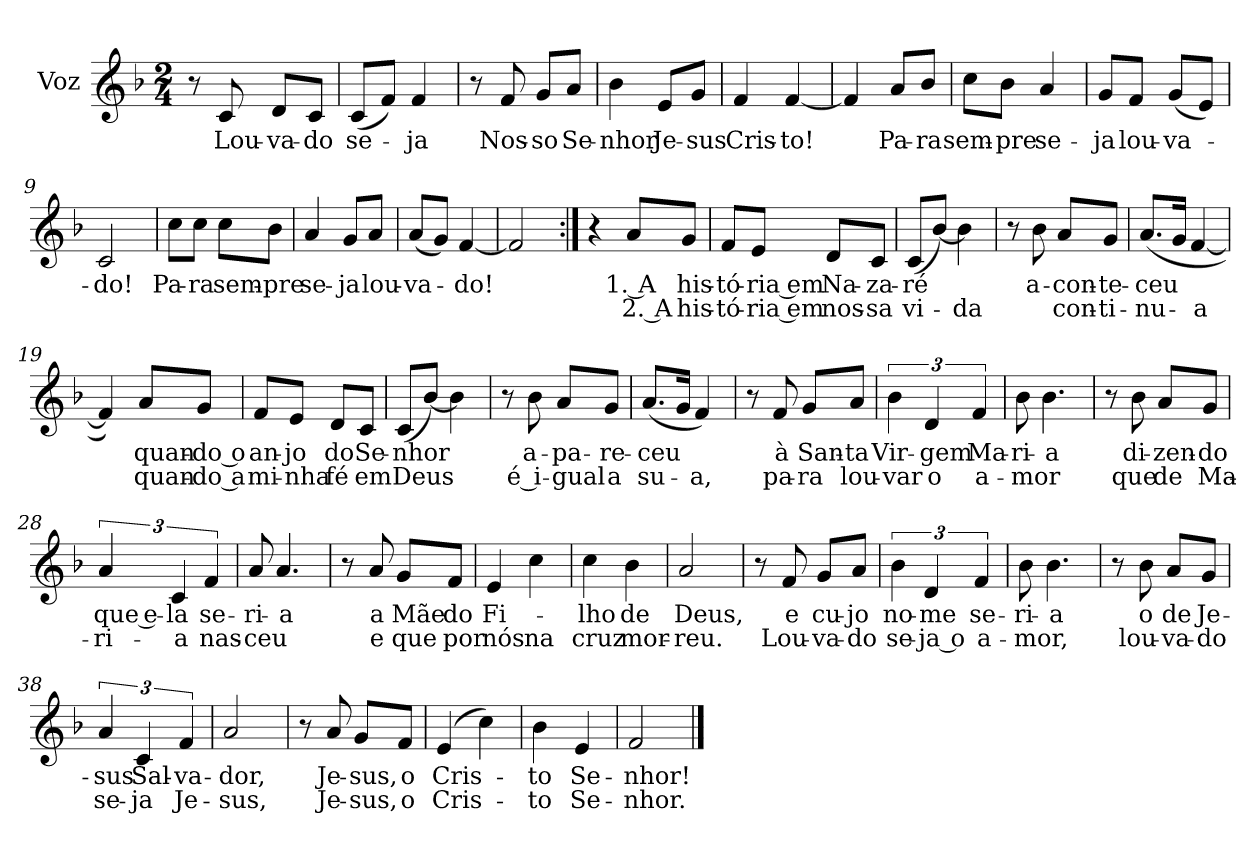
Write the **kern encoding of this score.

**kern	**text	**text
*part1	*part1	*part1
*staff1	*staff1	*staff1
*I"Voz	*	*
*I'Vo.	*	*
*clefG2	*	*
*k[b-]	*	*
*M2/4	*	*
*MM100	*	*
=1	=1	=1
8r	.	.
!	!LO:LY:b	!
8c/	Lou-	.
!	!LO:LY:b	!
8d/L	-va-	.
!	!LO:LY:b	!
8c/J	-do	.
=2	=2	=2
!	!LO:LY:b	!
(<8c/L	se-	.
8f/J)	.	.
!	!LO:LY:b	!
4f/	-ja	.
=3	=3	=3
8r	.	.
!	!LO:LY:b	!
8f/	Nos-	.
!	!LO:LY:b	!
8g/L	-so	.
!	!LO:LY:b	!
8a/J	Se-	.
=4	=4	=4
!	!LO:LY:b	!
4b-\	-nhor	.
!	!LO:LY:b	!
8e/L	Je-	.
!	!LO:LY:b	!
8g/J	-sus	.
=5	=5	=5
!	!LO:LY:b	!
4f/	Cris-	.
!	!LO:LY:b	!
[4f/	-to!	.
=6	=6	=6
4f/]	.	.
!	!LO:LY:b	!
8a/L	Pa-	.
!	!LO:LY:b	!
8b-/J	-ra	.
=7	=7	=7
!	!LO:LY:b	!
8cc\L	sem-	.
!	!LO:LY:b	!
8b-\J	-pre	.
!	!LO:LY:b	!
4a/	se-	.
!!LO:LB:g=z
=8	=8	=8
!	!LO:LY:b	!
8g/L	-ja	.
!	!LO:LY:b	!
8f/J	lou-	.
!	!LO:LY:b	!
(<8g/L	-va-	.
8e/J)	.	.
=9	=9	=9
!	!LO:LY:b	!
2c/	-do!	.
=10	=10	=10
!	!LO:LY:b	!
8cc\L	Pa-	.
!	!LO:LY:b	!
8cc\J	-ra	.
!	!LO:LY:b	!
8cc\L	sem-	.
!	!LO:LY:b	!
8b-\J	-pre	.
=11	=11	=11
!	!LO:LY:b	!
4a/	se-	.
!	!LO:LY:b	!
8g/L	-ja	.
!	!LO:LY:b	!
8a/J	lou-	.
=12	=12	=12
!	!LO:LY:b	!
(<8a/L	-va-	.
8g/J)	.	.
!	!LO:LY:b	!
[4f/	-do!	.
=13	=13	=13
2f/]	.	.
=14:|!	=14:|!	=14:|!
4r	.	.
!	!LO:LY:b	!LO:LY:b
8a/L	1. A	2. A
!	!LO:LY:b	!LO:LY:b
8g/J	his-	his-
=15	=15	=15
!	!LO:LY:b	!LO:LY:b
8f/L	-tó-	-tó-
!	!LO:LY:b	!LO:LY:b
8e/J	-ria em	-ria em
!	!LO:LY:b	!LO:LY:b
8d/L	Na-	nos-
!	!LO:LY:b	!LO:LY:b
8c/J	-za-	-sa
!!LO:LB:g=z
=16	=16	=16
!	!LO:LY:b	!LO:LY:b
(<8c/L	-ré	vi-
[8b-/J)	.	.
!	!	!LO:LY:b
4b-\]	.	da
=17	=17	=17
8r	.	.
!	!LO:LY:b	!
8b-\	a-	.
!	!LO:LY:b	!LO:LY:b
8a/L	-con-	con-
!	!LO:LY:b	!LO:LY:b
8g/J	-te-	-ti-
=18	=18	=18
!	!LO:LY:b	!LO:LY:b
(<8.a/L	-ceu	-nu-
16g/Jk	.	.
!	!	!LO:LY:b
[4f/	.	-a
=19	=19	=19
4f/])	.	.
!	!LO:LY:b	!LO:LY:b
8a/L	quan-	quan-
!	!LO:LY:b	!LO:LY:b
8g/J	-do o	-do a
=20	=20	=20
!	!LO:LY:b	!LO:LY:b
8f/L	an-	mi-
!	!LO:LY:b	!LO:LY:b
8e/J	-jo	-nha
!	!LO:LY:b	!LO:LY:b
8d/L	do	fé
!	!LO:LY:b	!LO:LY:b
8c/J	Se-	em
=21	=21	=21
!	!LO:LY:b	!LO:LY:b
(<8c/L	-nhor	Deus
[8b-/J)	.	.
4b-\]	.	.
=22	=22	=22
8r	.	.
!	!LO:LY:b	!LO:LY:b
8b-\	a-	é i-
!	!LO:LY:b	!LO:LY:b
8a/L	-pa-	-gual
!	!LO:LY:b	!LO:LY:b
8g/J	-re-	a
!!LO:LB:g=z
=23	=23	=23
!	!LO:LY:b	!LO:LY:b
(<8.a/L	-ceu	su-
16g/Jk	.	.
!	!	!LO:LY:b
4f/)	.	-a,
=24	=24	=24
8r	.	.
!	!LO:LY:b	!LO:LY:b
8f/	à	pa-
!	!LO:LY:b	!LO:LY:b
8g/L	San-	-ra
!	!LO:LY:b	!LO:LY:b
8a/J	-ta	lou-
=25	=25	=25
!	!LO:LY:b	!LO:LY:b
6b-\	Vir-	-var
!	!LO:LY:b	!LO:LY:b
6d/	-gem	o
!	!LO:LY:b	!LO:LY:b
6f/	Ma-	a-
=26	=26	=26
!	!LO:LY:b	!LO:LY:b
8b-\	-ri-	-mor
!	!LO:LY:b	!
4.b-\	-a	.
=27	=27	=27
8r	.	.
!	!LO:LY:b	!LO:LY:b
8b-\	di-	que
!	!LO:LY:b	!LO:LY:b
8a/L	-zen-	de
!	!LO:LY:b	!LO:LY:b
8g/J	-do	Ma-
=28	=28	=28
!	!LO:LY:b	!LO:LY:b
6a/	que e-	-ri-
!	!LO:LY:b	!LO:LY:b
6c/	-la	-a
!	!LO:LY:b	!LO:LY:b
6f/	se-	nas-
=29	=29	=29
!	!LO:LY:b	!LO:LY:b
8a/	-ri-	-ceu
!	!LO:LY:b	!
4.a/	-a	.
!!LO:LB:g=z
=30	=30	=30
8r	.	.
!	!LO:LY:b	!LO:LY:b
8a/	a	e
!	!LO:LY:b	!LO:LY:b
8g/L	Mãe	que
!	!LO:LY:b	!LO:LY:b
8f/J	do	por
=31	=31	=31
!	!LO:LY:b	!LO:LY:b
4e/	Fi-	nós
!	!	!LO:LY:b
4cc\	.	na
=32	=32	=32
!	!LO:LY:b	!LO:LY:b
4cc\	-lho	cruz
!	!LO:LY:b	!LO:LY:b
4b-\	de	mor-
=33	=33	=33
!	!LO:LY:b	!LO:LY:b
2a/	Deus,	-reu.
=34	=34	=34
8r	.	.
!	!LO:LY:b	!LO:LY:b
8f/	e	Lou-
!	!LO:LY:b	!LO:LY:b
8g/L	cu-	-va-
!	!LO:LY:b	!LO:LY:b
8a/J	-jo	-do
=35	=35	=35
!	!LO:LY:b	!LO:LY:b
6b-\	no-	se-
!	!LO:LY:b	!LO:LY:b
6d/	-me	-ja o
!	!LO:LY:b	!LO:LY:b
6f/	se-	a-
=36	=36	=36
!	!LO:LY:b	!LO:LY:b
8b-\	-ri-	-mor,
!	!LO:LY:b	!
4.b-\	-a	.
!!LO:LB:g=z
=37	=37	=37
8r	.	.
!	!LO:LY:b	!LO:LY:b
8b-\	o	lou-
!	!LO:LY:b	!LO:LY:b
8a/L	de	-va-
!	!LO:LY:b	!LO:LY:b
8g/J	Je-	-do
=38	=38	=38
!	!LO:LY:b	!LO:LY:b
6a/	-sus	se-
!	!LO:LY:b	!LO:LY:b
6c/	Sal-	-ja
!	!LO:LY:b	!LO:LY:b
6f/	-va-	Je-
=39	=39	=39
!	!LO:LY:b	!LO:LY:b
2a/	-dor,	-sus,
=40	=40	=40
8r	.	.
!	!LO:LY:b	!LO:LY:b
8a/	Je-	Je-
!	!LO:LY:b	!LO:LY:b
8g/L	-sus,	-sus,
!	!LO:LY:b	!LO:LY:b
8f/J	o	o
=41	=41	=41
!	!LO:LY:b	!LO:LY:b
(>4e/	Cris-	Cris-
4cc\)	.	.
=42	=42	=42
!	!LO:LY:b	!LO:LY:b
4b-\	-to	-to
!	!LO:LY:b	!LO:LY:b
4e/	Se-	Se-
=43	=43	=43
!	!LO:LY:b	!LO:LY:b
2f/	-nhor!	-nhor.
==	==	==
*-	*-	*-
